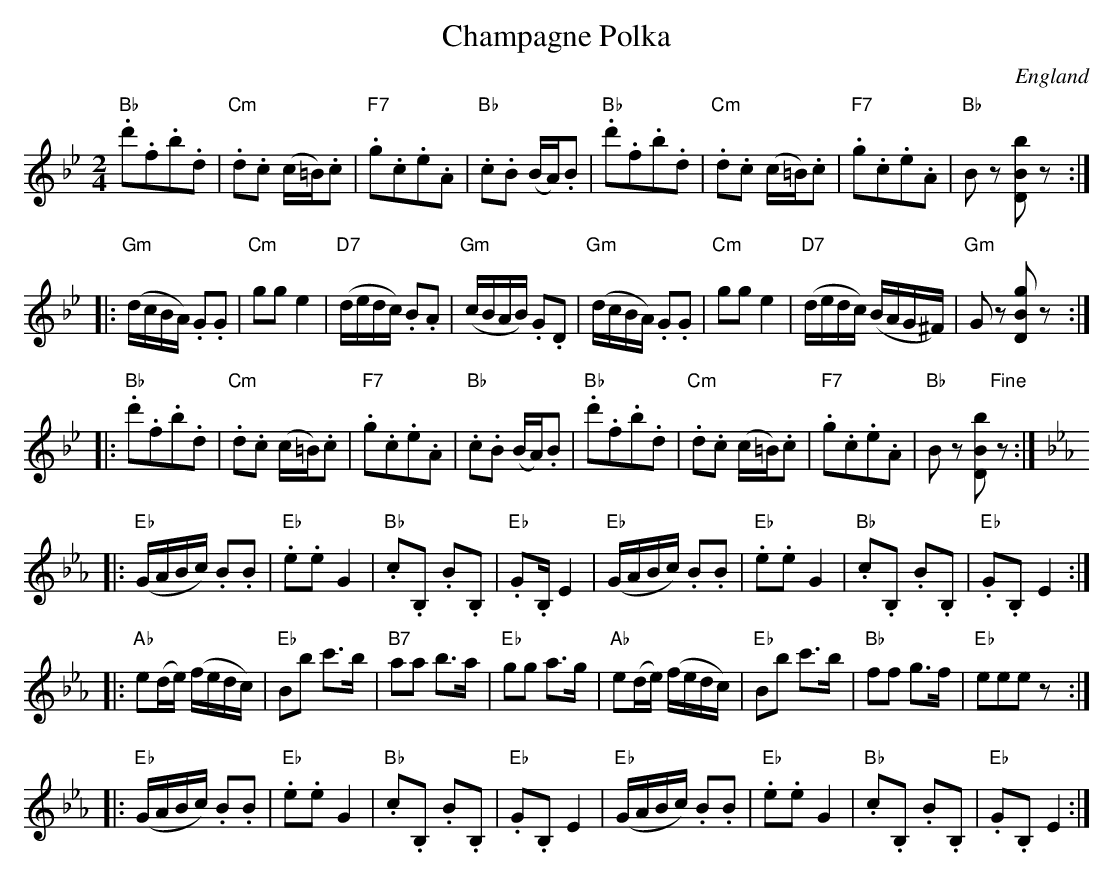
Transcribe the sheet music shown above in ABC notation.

X:1
T:Champagne Polka
L:1/16
M:2/4
O:England
K:Bb major
"Bb".d'2.f2.b2.d2|"Cm".d2.c2 (c=B).c2|\
"F7".g2.c2.e2.A2|"Bb".c2.B2 (BA).B2|\
"Bb".d'2.f2.b2.d2|"Cm".d2.c2 (c=B).c2|\
"F7".g2.c2.e2.A2|"Bb"B2 z2 [D2B2b2] z2:|
|:"Gm"(dcBA) .G2.G2|"Cm"g2g2 e4|\
"D7"(dedc) .B2.A2|"Gm"(cBAB) .G2.D2|\
"Gm"(dcBA) .G2.G2|"Cm"g2g2 e4|\
"D7"(dedc) (BAG^F)|"Gm"G2 z2 [D2B2g2] z2:|
|:"Bb".d'2.f2.b2.d2|"Cm".d2.c2 (c=B).c2|\
"F7".g2.c2.e2.A2|"Bb".c2.B2 (BA).B2|\
"Bb".d'2.f2.b2.d2|"Cm".d2.c2 (c=B).c2|\
"F7".g2.c2.e2.A2|"Bb"B2 z2 [D2B2b2] "Fine"z2:|
K:Eb
|:"Eb"(GABc) .B2.B2|"Eb".e2.e2 G4|\
"Bb".c2.B,2 .B2.B,2|"Eb".G2.B, E4|\
"Eb"(GABc) .B2.B2|"Eb".e2.e2 G4|\
"Bb".c2.B,2 .B2.B,2|"Eb".G2.B,2 E4:|
|:"Ab"e2(de) (fedc)|"Eb"B2b2 c'3b|\
"B7"a2a2 b3a|"Eb"g2g2 a3g|\
"Ab"e2(de) (fedc)|"Eb"B2b2 c'3b|\
"Bb"f2f2 g3f|"Eb"e2e2e2 z2:|
|:"Eb"(GABc) .B2.B2|"Eb".e2.e2 G4|\
"Bb".c2.B,2 .B2.B,2|"Eb".G2.B,2 E4|\
"Eb"(GABc) .B2.B2|"Eb".e2.e2 G4|\
"Bb".c2.B,2 .B2.B,2|"Eb".G2.B,2 E4:|
